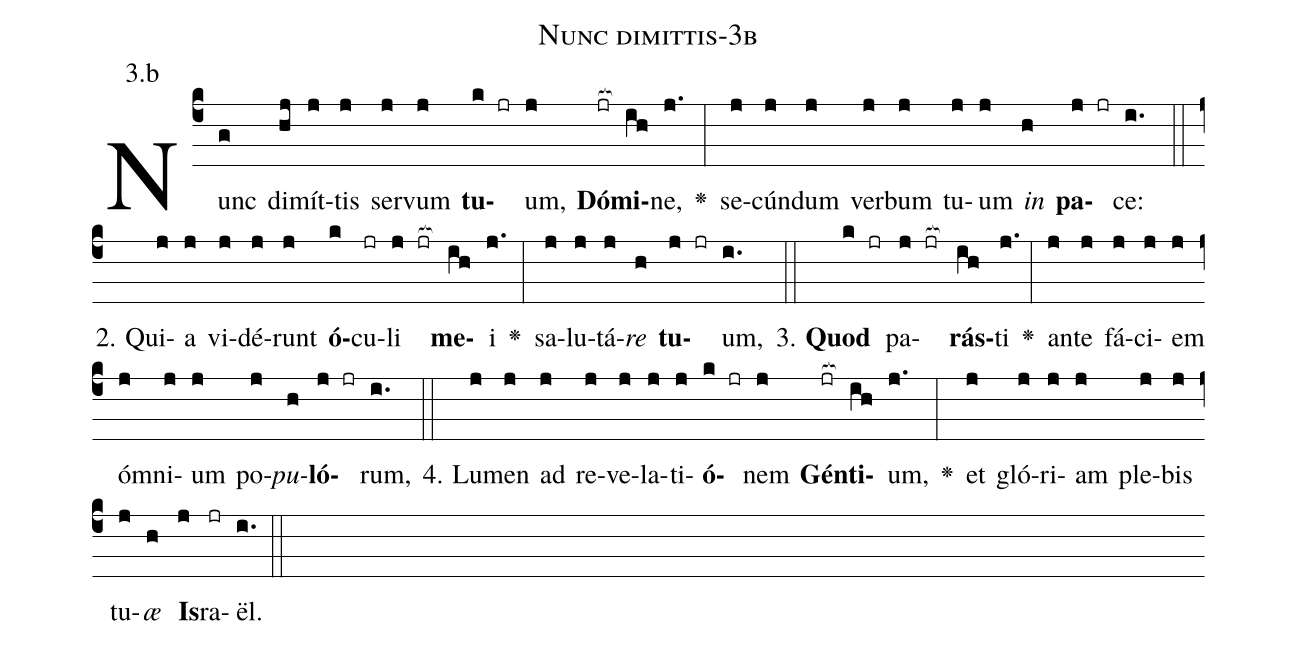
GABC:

name: Nunc dimittis-3b;
annotation: 3.b;
%%
(c4)Nunc(g) di(hj)mít(j)tis(j) ser(j)vum(j) <b>tu</b>(k jr)um,(j) <b>Dó</b>(jr[ocb:1{])<b>mi</b>(ih[ocb:0}])ne,(j.) <v>\greheightstar</v>(:) se(j)cún(j)dum(j) ver(j)bum(j) tu(j)um(j) <i>in</i>(h) <b>pa</b>(j jr)ce:(i.) (::)
2. Qui(j)a(j) vi(j)dé(j)runt(j) <b>ó</b>(k)cu(jr)li(j jr[ocb:1{]) <b>me</b>(ih[ocb:0}])i(j.) <v>\greheightstar</v>(:) sa(j)lu(j)tá(j)<i>re</i>(h) <b>tu</b>(j jr)um,(i.) (::)
3. <b>Quod</b>(k jr) pa(j jr[ocb:1{])<b>rás</b>(ih[ocb:0}])ti(j.) <v>\greheightstar</v>(:) an(j)te(j) fá(j)ci(j)em(j) óm(j)ni(j)um(j) po(j)<i>pu</i>(h)<b>ló</b>(j jr)rum,(i.) (::)
4. Lu(j)men(j) ad(j) re(j)ve(j)la(j)ti(j)<b>ó</b>(k jr)nem(j) <b>Gén</b>(jr[ocb:1{])<b>ti</b>(ih[ocb:0}])um,(j.) <v>\greheightstar</v>(:) et(j) gló(j)ri(j)am(j) ple(j)bis(j) tu(j)<i>æ</i>(h) <b>Is</b>(j)ra(jr)ël.(i.) (::)
